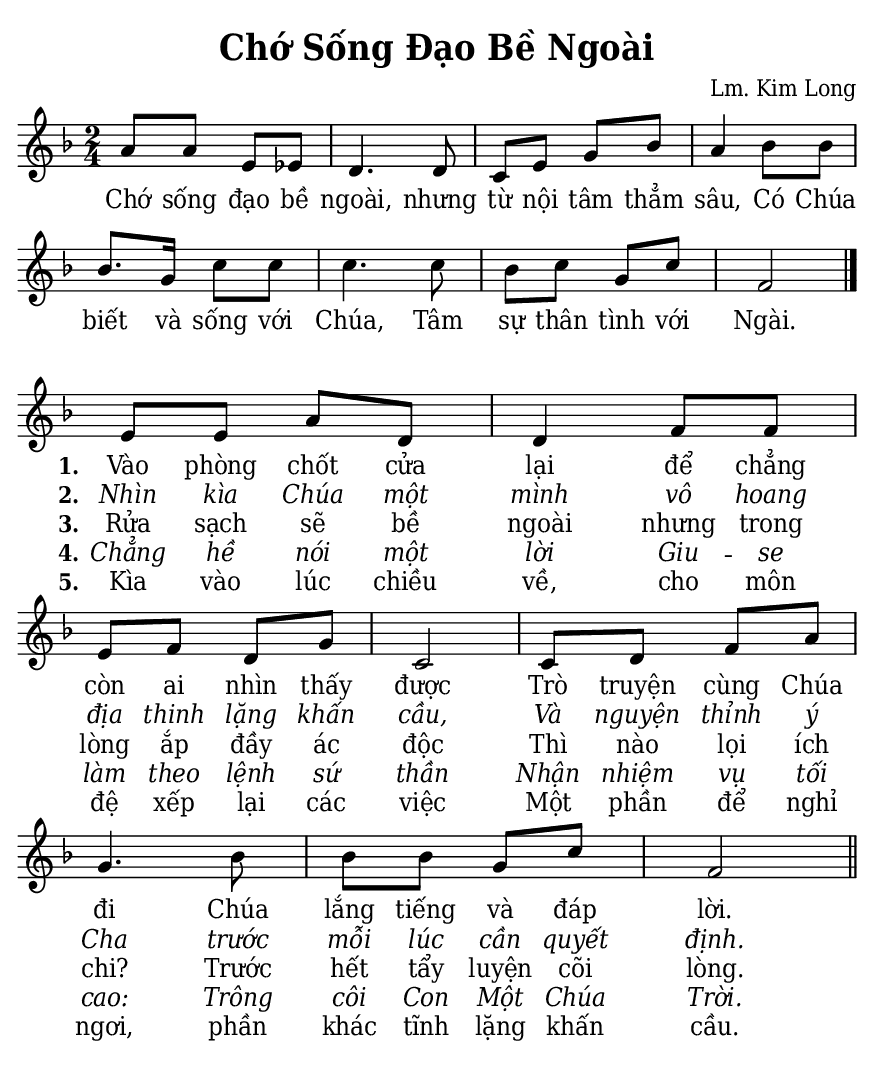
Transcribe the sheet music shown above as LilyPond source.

% Cài đặt chung
\version "2.24.3"
\include "english.ly"

\header {
  title = "Chớ Sống Đạo Bề Ngoài"
  poet = ""
  composer = "Lm. Kim Long"
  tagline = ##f
}

% Nhạc
nhacPhanMot = \relative c'' {
  \key f \major
  \time 2/4
  a8 a e ef |
  d4. d8 |
  c e g bf |
  a4 bf8 bf |
  bf8. g16 c8 c |
  c4. c8 |
  bf c g c |
  f,2 \bar "|."
}

nhacPhanHai = \relative c' {
  \key f \major
  \time 2/4
  e8 e a d, |
  d4 f8 f |
  e f d g |
  c,2 |
  c8 d f a |
  g4. bf8 |
  bf bf g c |
  f,2 \bar "||"
}

% Lời
loiPhanMot = \lyricmode {
  Chớ sống đạo bề ngoài, nhưng từ nội tâm thẳm sâu,
  Có Chúa biết và sống với Chúa,
  Tâm sự thân tình với Ngài.
}

loiPhanHai = \lyricmode {
  <<
    {
      \set stanza = "1."
      Vào phòng chốt cửa lại để chẳng còn ai nhìn thấy được
      Trò truyện cùng Chúa đi Chúa lắng tiếng và đáp lời.
    }
    \new Lyrics {
	    \set associatedVoice = "beSop"
	    \set stanza = "2."
      \override Lyrics.LyricText.font-shape = #'italic
      Nhìn kìa Chúa một mình vô hoang địa
      thinh lặng khấn cầu,
      Và nguyện thỉnh ý Cha trước mỗi lúc cần quyết định.
    }
    \new Lyrics {
	    \set associatedVoice = "beSop"
	    \set stanza = "3."
      Rửa sạch sẽ bề ngoài nhưng trong lòng ắp đầy ác độc
      Thì nào lọi ích chi?
      Trước hết tẩy luyện cõi lòng.
    }
    \new Lyrics {
	    \set associatedVoice = "beSop"
	    \set stanza = "4."
      \override Lyrics.LyricText.font-shape = #'italic
      Chẳng hề nói một lời Giu -- se làm theo lệnh sứ thần
      Nhận nhiệm vụ tối cao: Trông côi Con Một Chúa Trời.
    }
    \new Lyrics {
	    \set associatedVoice = "beSop"
	    \set stanza = "5."
      Kìa vào lúc chiều về, cho môn đệ xếp lại các việc
      Một phần để nghỉ ngơi, phần khác tĩnh lặng khấn cầu.
    }
  >>
}

% Dàn trang
\paper {
  #(set-paper-size "a5")
  top-margin = 3\mm
  bottom-margin = 3\mm
  left-margin = 3\mm
  right-margin = 3\mm
  indent = #0
  #(define fonts
	 (make-pango-font-tree "Deja Vu Serif Condensed"
	 		       "Deja Vu Serif Condensed"
			       "Deja Vu Serif Condensed"
			       (/ 20 20)))
  print-page-number = ##f
}

\score {
  <<
    \new Staff <<
        \clef treble
        \new Voice = beSop {
          \nhacPhanMot
        }
      \new Lyrics \lyricsto beSop \loiPhanMot
    >>
  >>
  \layout {
    \override Lyrics.LyricSpace.minimum-distance = #1
    \override Score.BarNumber.break-visibility = ##(#f #f #f)
    \override Score.SpacingSpanner.uniform-stretching = ##t
    ragged-last = ##f
  }
}

\score {
  <<
    \new Staff <<
        \clef treble
        \new Voice = beSop {
          \nhacPhanHai
        }
      \new Lyrics \lyricsto beSop \loiPhanHai
    >>
  >>
  \layout {
    \override Staff.TimeSignature.transparent = ##t
    \override Lyrics.LyricSpace.minimum-distance = #2
    \override Score.BarNumber.break-visibility = ##(#f #f #f)
    \override Score.SpacingSpanner.uniform-stretching = ##t
    ragged-last = ##f
  }
}
